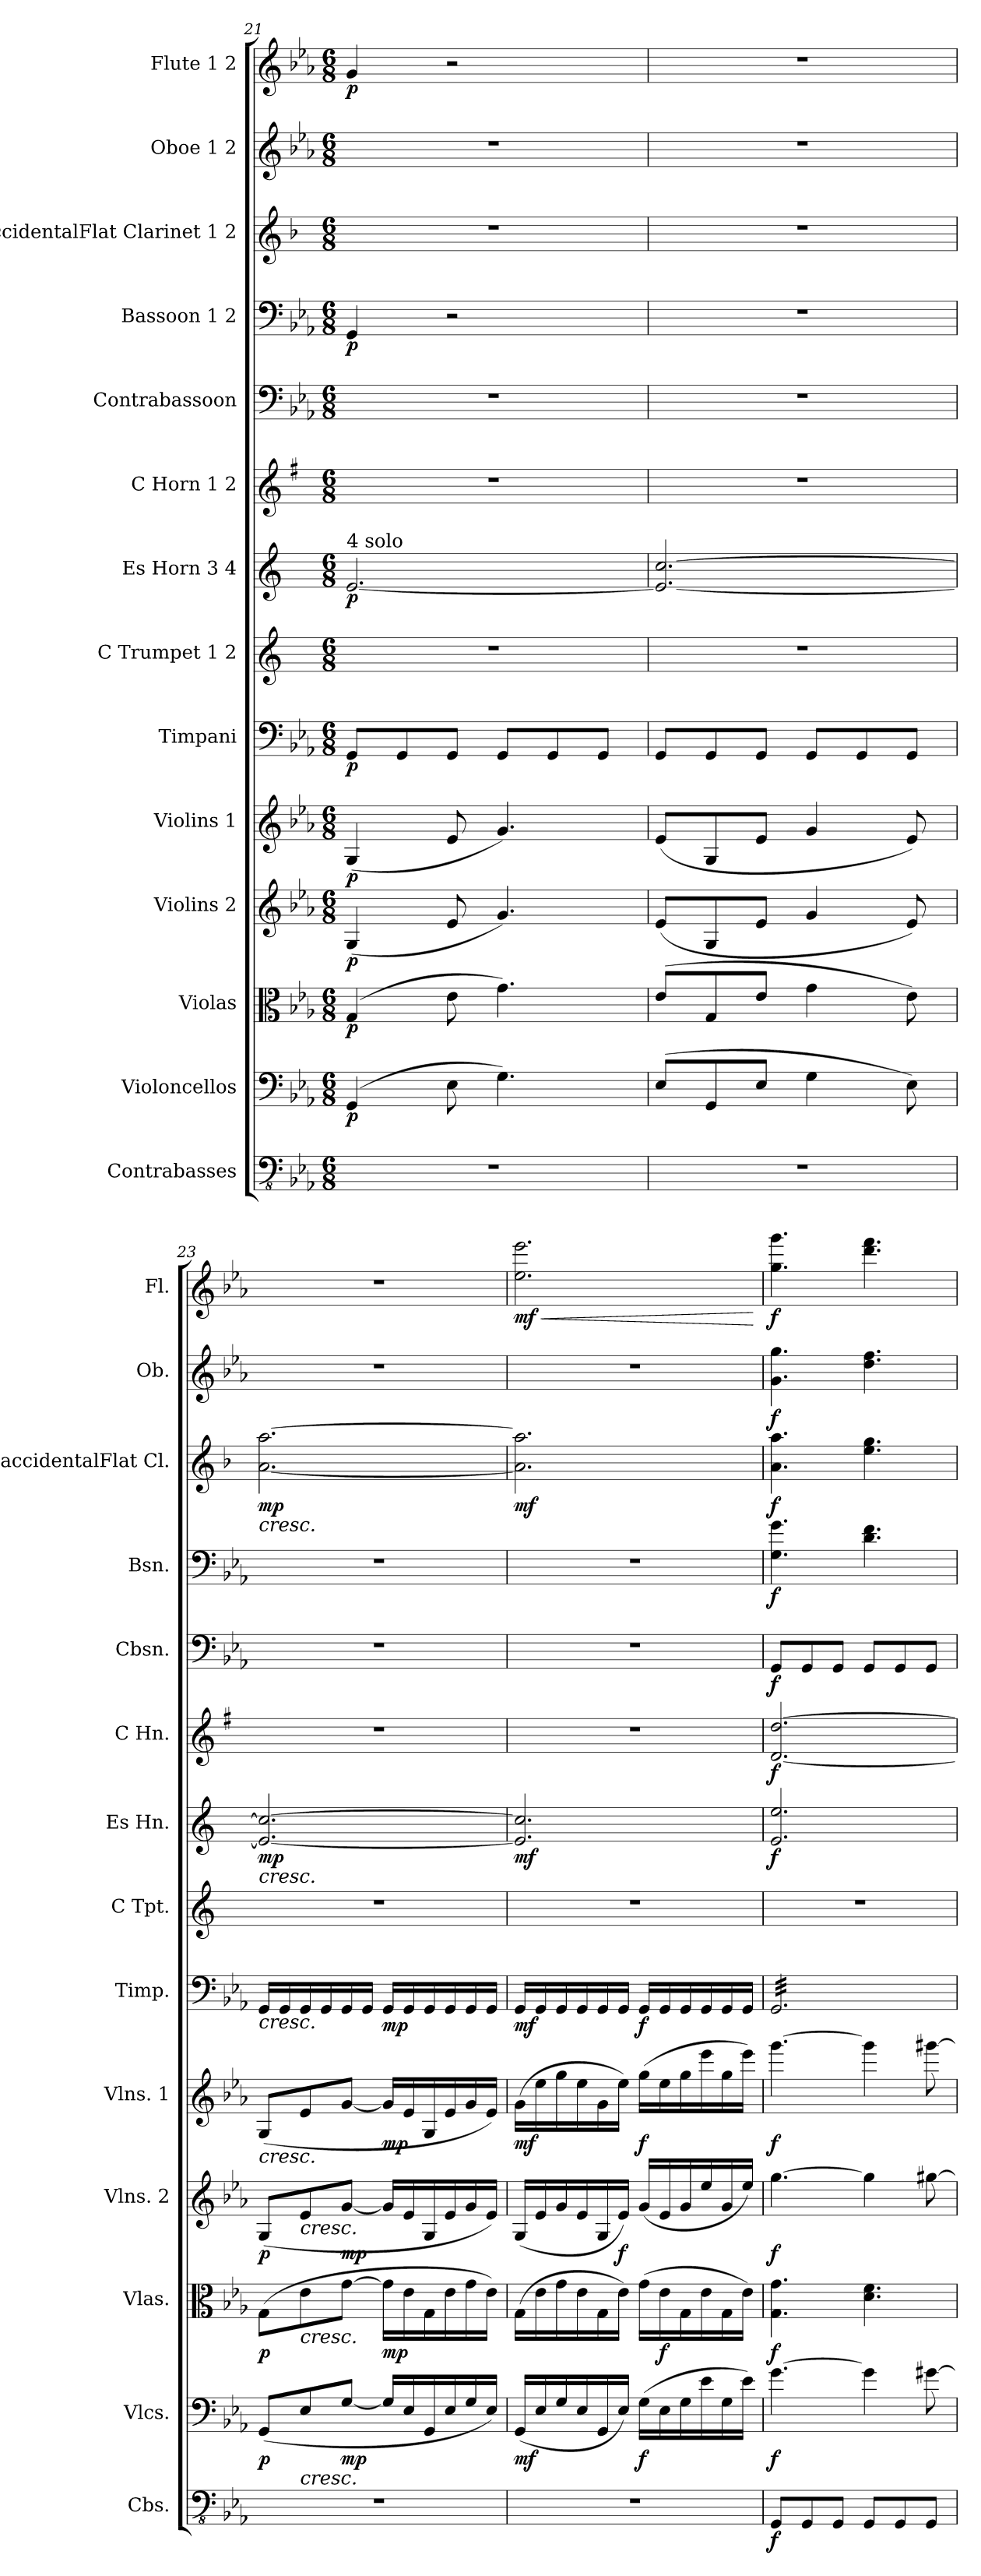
**kern	**dynam	**kern	**dynam	**kern	**dynam	**kern	**dynam	**kern	**dynam	**kern	**dynam	**kern	**kern	**dynam	**kern	**dynam	**kern	**dynam	**kern	**dynam	**kern	**dynam	**kern	**dynam	**kern	**dynam
*part14	*part14	*part13	*part13	*part12	*part12	*part11	*part11	*part10	*part10	*part9	*part9	*part8	*part7	*part7	*part6	*part6	*part5	*part5	*part4	*part4	*part3	*part3	*part2	*part2	*part1	*part1
*staff14	*staff14	*staff13	*staff13	*staff12	*staff12	*staff11	*staff11	*staff10	*staff10	*staff9	*staff9	*staff8	*staff7	*staff7	*staff6	*staff6	*staff5	*staff5	*staff4	*staff4	*staff3	*staff3	*staff2	*staff2	*staff1	*staff1
*I"Contrabasses	*	*I"Violoncellos	*	*I"Violas	*	*I"Violins 2	*	*I"Violins 1	*	*I"Timpani	*	*I"C Trumpet 1 2	*I"Es Horn 3 4	*	*I"C Horn 1 2	*	*I"Contrabassoon	*	*I"Bassoon 1 2	*	*I"BaccidentalFlat Clarinet 1 2	*	*I"Oboe 1 2	*	*I"Flute  1 2	*
*I'Cbs.	*	*I'Vlcs.	*	*I'Vlas.	*	*I'Vlns. 2	*	*I'Vlns. 1	*	*I'Timp.	*	*I'C Tpt.	*I'Es Hn.	*	*I'C Hn.	*	*I'Cbsn.	*	*I'Bsn.	*	*I'BaccidentalFlat Cl.	*	*I'Ob.	*	*I'Fl.	*
!!LO:PB:g=z
*clefFv4	*	*clefF4	*	*clefC3	*	*clefG2	*	*clefG2	*	*clefF4	*	*clefG2	*clefG2	*	*clefG2	*	*clefF4	*	*clefF4	*	*clefG2	*	*clefG2	*	*clefG2	*
*	*	*	*	*	*	*	*	*	*	*	*	*	*ITrd5c9	*	*ITrd4c7	*	*ITrd7c12	*	*	*	*ITrd1c2	*	*	*	*	*
*k[b-e-a-]	*	*k[b-e-a-]	*	*k[b-e-a-]	*	*k[b-e-a-]	*	*k[b-e-a-]	*	*k[b-e-a-]	*	*k[]	*k[b-e-a-]	*	*k[]	*	*k[b-e-a-]	*	*k[b-e-a-]	*	*k[b-e-a-]	*	*k[b-e-a-]	*	*k[b-e-a-]	*
*M6/8	*	*M6/8	*	*M6/8	*	*M6/8	*	*M6/8	*	*M6/8	*	*M6/8	*M6/8	*	*M6/8	*	*M6/8	*	*M6/8	*	*M6/8	*	*M6/8	*	*M6/8	*
=21	=21	=21	=21	=21	=21	=21	=21	=21	=21	=21	=21	=21	=21	=21	=21	=21	=21	=21	=21	=21	=21	=21	=21	=21	=21	=21
!	!	!	!	!	!	!	!	!	!	!	!	!	!LO:TX:a:t=4 solo	!	!	!	!	!	!	!	!	!	!	!	!	!
!	!	!	!LO:DY:b	!	!LO:DY:b	!	!LO:DY:b	!	!LO:DY:b	!	!LO:DY:b	!	!	!LO:DY:b	!	!	!	!	!	!LO:DY:b	!	!	!	!	!	!LO:DY:b
2.r	.	(4GG/	p	(4G/	p	(4G/	p	(4G/	p	8GG/L	p	2.r	[2.G/	p	2.r	.	2.r	.	4GG/	p	2.r	.	2.r	.	4g/	p
.	.	.	.	.	.	.	.	.	.	8GG/	.	.	.	.	.	.	.	.	.	.	.	.	.	.	.	.
.	.	8E-\	.	8e-\	.	8e-/	.	8e-/	.	8GG/J	.	.	.	.	.	.	.	.	2r	.	.	.	.	.	2r	.
.	.	4.G\)	.	4.g\)	.	4.g/)	.	4.g/)	.	8GG/L	.	.	.	.	.	.	.	.	.	.	.	.	.	.	.	.
.	.	.	.	.	.	.	.	.	.	8GG/	.	.	.	.	.	.	.	.	.	.	.	.	.	.	.	.
.	.	.	.	.	.	.	.	.	.	8GG/J	.	.	.	.	.	.	.	.	.	.	.	.	.	.	.	.
=22	=22	=22	=22	=22	=22	=22	=22	=22	=22	=22	=22	=22	=22	=22	=22	=22	=22	=22	=22	=22	=22	=22	=22	=22	=22	=22
2.r	.	(8E-/L	.	(8e-/L	.	(8e-/L	.	(8e-/L	.	8GG/L	.	2.r	2.G/_ [2.e-/	.	2.r	.	2.r	.	2.r	.	2.r	.	2.r	.	2.r	.
.	.	8GG/	.	8G/	.	8G/	.	8G/	.	8GG/	.	.	.	.	.	.	.	.	.	.	.	.	.	.	.	.
.	.	8E-/J	.	8e-/J	.	8e-/J	.	8e-/J	.	8GG/J	.	.	.	.	.	.	.	.	.	.	.	.	.	.	.	.
.	.	4G\	.	4g\	.	4g/	.	4g/	.	8GG/L	.	.	.	.	.	.	.	.	.	.	.	.	.	.	.	.
.	.	.	.	.	.	.	.	.	.	8GG/	.	.	.	.	.	.	.	.	.	.	.	.	.	.	.	.
.	.	8E-\)	.	8e-\)	.	8e-/)	.	8e-/)	.	8GG/J	.	.	.	.	.	.	.	.	.	.	.	.	.	.	.	.
=23	=23	=23	=23	=23	=23	=23	=23	=23	=23	=23	=23	=23	=23	=23	=23	=23	=23	=23	=23	=23	=23	=23	=23	=23	=23	=23
!	!	!	!	!	!	!	!	!	!	!	!	!	!	!	!	!	!	!	!	!	!LO:TX:b:i:t=cresc.	!	!	!	!	!
!	!	!	!	!	!	!	!	!	!	!	!	!	!LO:TX:b:i:t=cresc.	!	!	!	!	!	!	!	!	!	!	!	!	!
!	!	!	!	!	!	!	!	!	!	!LO:TX:b:i:t=cresc.	!	!	!	!	!	!	!	!	!	!	!	!	!	!	!	!
!	!	!	!	!	!	!	!	!LO:TX:b:i:t=cresc.	!	!	!	!	!	!	!	!	!	!	!	!	!	!	!	!	!	!
!	!	!	!LO:DY:b	!	!LO:DY:b	!	!LO:DY:b	!	!	!	!	!	!	!LO:DY:b	!	!	!	!	!	!	!	!LO:DY:b	!	!	!	!
2.r	.	(8GG/L	p	(8G\L	p	(8G/L	p	(8G/L	.	16GG/LL	.	2.r	2.G/_ 2.e-/_	mp	2.r	.	2.r	.	2.r	.	[2.g\ [2.gg\	mp	2.r	.	2.r	.
.	.	.	.	.	.	.	.	.	.	16GG/	.	.	.	.	.	.	.	.	.	.	.	.	.	.	.	.
!	!	!	!	!	!	!LO:TX:b:i:t=cresc.	!	!	!	!	!	!	!	!	!	!	!	!	!	!	!	!	!	!	!	!
!	!	!	!	!LO:TX:b:i:t=cresc.	!	!	!	!	!	!	!	!	!	!	!	!	!	!	!	!	!	!	!	!	!	!
!	!	!LO:TX:b:i:t=cresc.	!	!	!	!	!	!	!	!	!	!	!	!	!	!	!	!	!	!	!	!	!	!	!	!
.	.	8E-/	.	8e-\	.	8e-/	.	8e-/	.	16GG/	.	.	.	.	.	.	.	.	.	.	.	.	.	.	.	.
.	.	.	.	.	.	.	.	.	.	16GG/	.	.	.	.	.	.	.	.	.	.	.	.	.	.	.	.
!	!	!	!LO:DY:b	!	!	!	!LO:DY:b	!	!	!	!	!	!	!	!	!	!	!	!	!	!	!	!	!	!	!
.	.	[8G/J	mp	[8g\J	.	[8g/J	mp	[8g/J	.	16GG/	.	.	.	.	.	.	.	.	.	.	.	.	.	.	.	.
.	.	.	.	.	.	.	.	.	.	16GG/JJ	.	.	.	.	.	.	.	.	.	.	.	.	.	.	.	.
!	!	!	!	!	!LO:DY:b	!	!	!	!LO:DY:b	!	!LO:DY:b	!	!	!	!	!	!	!	!	!	!	!	!	!	!	!
.	.	16G/LL]	.	16g\LL]	mp	16g/LL]	.	16g/LL]	mp	16GG/LL	mp	.	.	.	.	.	.	.	.	.	.	.	.	.	.	.
.	.	16E-/	.	16e-\	.	16e-/	.	16e-/	.	16GG/	.	.	.	.	.	.	.	.	.	.	.	.	.	.	.	.
.	.	16GG/	.	16G\	.	16G/	.	16G/	.	16GG/	.	.	.	.	.	.	.	.	.	.	.	.	.	.	.	.
.	.	16E-/	.	16e-\	.	16e-/	.	16e-/	.	16GG/	.	.	.	.	.	.	.	.	.	.	.	.	.	.	.	.
.	.	16G/	.	16g\	.	16g/	.	16g/	.	16GG/	.	.	.	.	.	.	.	.	.	.	.	.	.	.	.	.
.	.	16E-/JJ)	.	16e-\JJ)	.	16e-/JJ)	.	16e-/JJ)	.	16GG/JJ	.	.	.	.	.	.	.	.	.	.	.	.	.	.	.	.
=24	=24	=24	=24	=24	=24	=24	=24	=24	=24	=24	=24	=24	=24	=24	=24	=24	=24	=24	=24	=24	=24	=24	=24	=24	=24	=24
!	!	!	!LO:DY:b	!	!LO:DY:a	!	!	!	!	!	!	!	!	!	!	!	!	!	!	!	!	!	!	!	!	!LO:HP:b
!	!	!	!	!	!LO:DY:n=1:b	!	!	!	!LO:DY:b	!	!LO:DY:b	!	!	!LO:DY:b	!	!	!	!	!	!	!	!LO:DY:b	!	!	!	!LO:DY:n=1:b
2.r	.	(16GG/LL	mf	(16G\LL	mf mf	(16G/LL	.	(16g\LL	mf	16GG/LL	mf	2.r	2.G/] 2.e-/]	mf	2.r	.	2.r	.	2.r	.	2.g\] 2.gg\]	mf	2.r	.	2.ee-\ 2.eee-\	< mf
.	.	16E-/	.	16e-\	.	16e-/	.	16ee-\	.	16GG/	.	.	.	.	.	.	.	.	.	.	.	.	.	.	.	.
.	.	16G/	.	16g\	.	16g/	.	16gg\	.	16GG/	.	.	.	.	.	.	.	.	.	.	.	.	.	.	.	.
.	.	16E-/	.	16e-\	.	16e-/	.	16ee-\	.	16GG/	.	.	.	.	.	.	.	.	.	.	.	.	.	.	.	.
.	.	16GG/	.	16G\	.	16G/	.	16g\	.	16GG/	.	.	.	.	.	.	.	.	.	.	.	.	.	.	.	.
!	!	!	!	!	!	!	!LO:DY:b	!	!	!	!	!	!	!	!	!	!	!	!	!	!	!	!	!	!	!
.	.	16E-/JJ)	.	16e-\JJ)	.	16e-/JJ)	f	16ee-\JJ)	.	16GG/JJ	.	.	.	.	.	.	.	.	.	.	.	.	.	.	.	.
!	!	!	!LO:DY:b	!	!	!	!	!	!LO:DY:b	!	!LO:DY:b	!	!	!	!	!	!	!	!	!	!	!	!	!	!	!
.	.	(16G\LL	f	(16g\LL	.	(16g/LL	.	(16gg\LL	f	16GG/LL	f	.	.	.	.	.	.	.	.	.	.	.	.	.	.	.
!	!	!	!	!	!LO:DY:n=2:b	!	!	!	!	!	!	!	!	!	!	!	!	!	!	!	!	!	!	!	!	!
.	.	16E-\	.	16e-\	f	16e-/	.	16ee-\	.	16GG/	.	.	.	.	.	.	.	.	.	.	.	.	.	.	.	.
.	.	16G\	.	16G\	.	16g/	.	16gg\	.	16GG/	.	.	.	.	.	.	.	.	.	.	.	.	.	.	.	.
.	.	16e-\	.	16e-\	.	16ee-/	.	16eee-\	.	16GG/	.	.	.	.	.	.	.	.	.	.	.	.	.	.	.	.
.	.	16G\	.	16G\	.	16g/	.	16gg\	.	16GG/	.	.	.	.	.	.	.	.	.	.	.	.	.	.	.	.
.	.	16e-\JJ)	.	16e-\JJ)	.	16ee-/JJ)	.	16eee-\JJ)	.	16GG/JJ	.	.	.	.	.	.	.	.	.	.	.	.	.	.	.	.
.	.	.	.	.	.	.	.	.	.	.	.	.	.	.	.	.	.	.	.	.	.	.	.	.	.	[
!!LO:PB:g=z
=25	=25	=25	=25	=25	=25	=25	=25	=25	=25	=25	=25	=25	=25	=25	=25	=25	=25	=25	=25	=25	=25	=25	=25	=25	=25	=25
!	!LO:DY:b	!	!LO:DY:b	!	!LO:DY:b	!	!LO:DY:b	!	!LO:DY:b	!	!	!	!	!LO:DY:b	!	!LO:DY:b	!	!LO:DY:b	!	!LO:DY:b	!	!LO:DY:b	!	!LO:DY:b	!	!LO:DY:b
*	*	*	*	*	*	*	*	*	*	*tremolo	*	*	*	*	*	*	*	*	*	*	*	*	*	*	*	*
8GGG/L	f	[4.g\	f	4.G\ 4.g\	f	[4.gg\	f	[4.ggg\	f	32GG/LLL	.	2.r	2.G/ 2.g/	f	[2.G/ [2.g/	f	8GGG/L	f	4.G\ 4.g\	f	4.g\ 4.gg\	f	4.g\ 4.gg\	f	4.gg\ 4.ggg\	f
.	.	.	.	.	.	.	.	.	.	32GG/	.	.	.	.	.	.	.	.	.	.	.	.	.	.	.	.
.	.	.	.	.	.	.	.	.	.	32GG/	.	.	.	.	.	.	.	.	.	.	.	.	.	.	.	.
.	.	.	.	.	.	.	.	.	.	32GG/	.	.	.	.	.	.	.	.	.	.	.	.	.	.	.	.
8GGG/	.	.	.	.	.	.	.	.	.	32GG/	.	.	.	.	.	.	8GGG/	.	.	.	.	.	.	.	.	.
.	.	.	.	.	.	.	.	.	.	32GG/	.	.	.	.	.	.	.	.	.	.	.	.	.	.	.	.
.	.	.	.	.	.	.	.	.	.	32GG/	.	.	.	.	.	.	.	.	.	.	.	.	.	.	.	.
.	.	.	.	.	.	.	.	.	.	32GG/	.	.	.	.	.	.	.	.	.	.	.	.	.	.	.	.
8GGG/J	.	.	.	.	.	.	.	.	.	32GG/	.	.	.	.	.	.	8GGG/J	.	.	.	.	.	.	.	.	.
.	.	.	.	.	.	.	.	.	.	32GG/	.	.	.	.	.	.	.	.	.	.	.	.	.	.	.	.
.	.	.	.	.	.	.	.	.	.	32GG/	.	.	.	.	.	.	.	.	.	.	.	.	.	.	.	.
.	.	.	.	.	.	.	.	.	.	32GG/	.	.	.	.	.	.	.	.	.	.	.	.	.	.	.	.
8GGG/L	.	4g\]	.	4.d\ 4.f\	.	4gg\]	.	4ggg\]	.	32GG/	.	.	.	.	.	.	8GGG/L	.	4.d\ 4.f\	.	4.dd\ 4.ff\	.	4.dd\ 4.ff\	.	4.ddd\ 4.fff\	.
.	.	.	.	.	.	.	.	.	.	32GG/	.	.	.	.	.	.	.	.	.	.	.	.	.	.	.	.
.	.	.	.	.	.	.	.	.	.	32GG/	.	.	.	.	.	.	.	.	.	.	.	.	.	.	.	.
.	.	.	.	.	.	.	.	.	.	32GG/	.	.	.	.	.	.	.	.	.	.	.	.	.	.	.	.
8GGG/	.	.	.	.	.	.	.	.	.	32GG/	.	.	.	.	.	.	8GGG/	.	.	.	.	.	.	.	.	.
.	.	.	.	.	.	.	.	.	.	32GG/	.	.	.	.	.	.	.	.	.	.	.	.	.	.	.	.
.	.	.	.	.	.	.	.	.	.	32GG/	.	.	.	.	.	.	.	.	.	.	.	.	.	.	.	.
.	.	.	.	.	.	.	.	.	.	32GG/	.	.	.	.	.	.	.	.	.	.	.	.	.	.	.	.
8GGG/J	.	[8g#X\	.	.	.	[8gg#X\	.	[8ggg#X\	.	32GG/	.	.	.	.	.	.	8GGG/J	.	.	.	.	.	.	.	.	.
.	.	.	.	.	.	.	.	.	.	32GG/	.	.	.	.	.	.	.	.	.	.	.	.	.	.	.	.
.	.	.	.	.	.	.	.	.	.	32GG/	.	.	.	.	.	.	.	.	.	.	.	.	.	.	.	.
.	.	.	.	.	.	.	.	.	.	32GG/JJJ	.	.	.	.	.	.	.	.	.	.	.	.	.	.	.	.
*	*	*	*	*	*	*	*	*	*	*Xtremolo	*	*	*	*	*	*	*	*	*	*	*	*	*	*	*	*
=	=	=	=	=	=	=	=	=	=	=	=	=	=	=	=	=	=	=	=	=	=	=	=	=	=	=
*-	*-	*-	*-	*-	*-	*-	*-	*-	*-	*-	*-	*-	*-	*-	*-	*-	*-	*-	*-	*-	*-	*-	*-	*-	*-	*-
